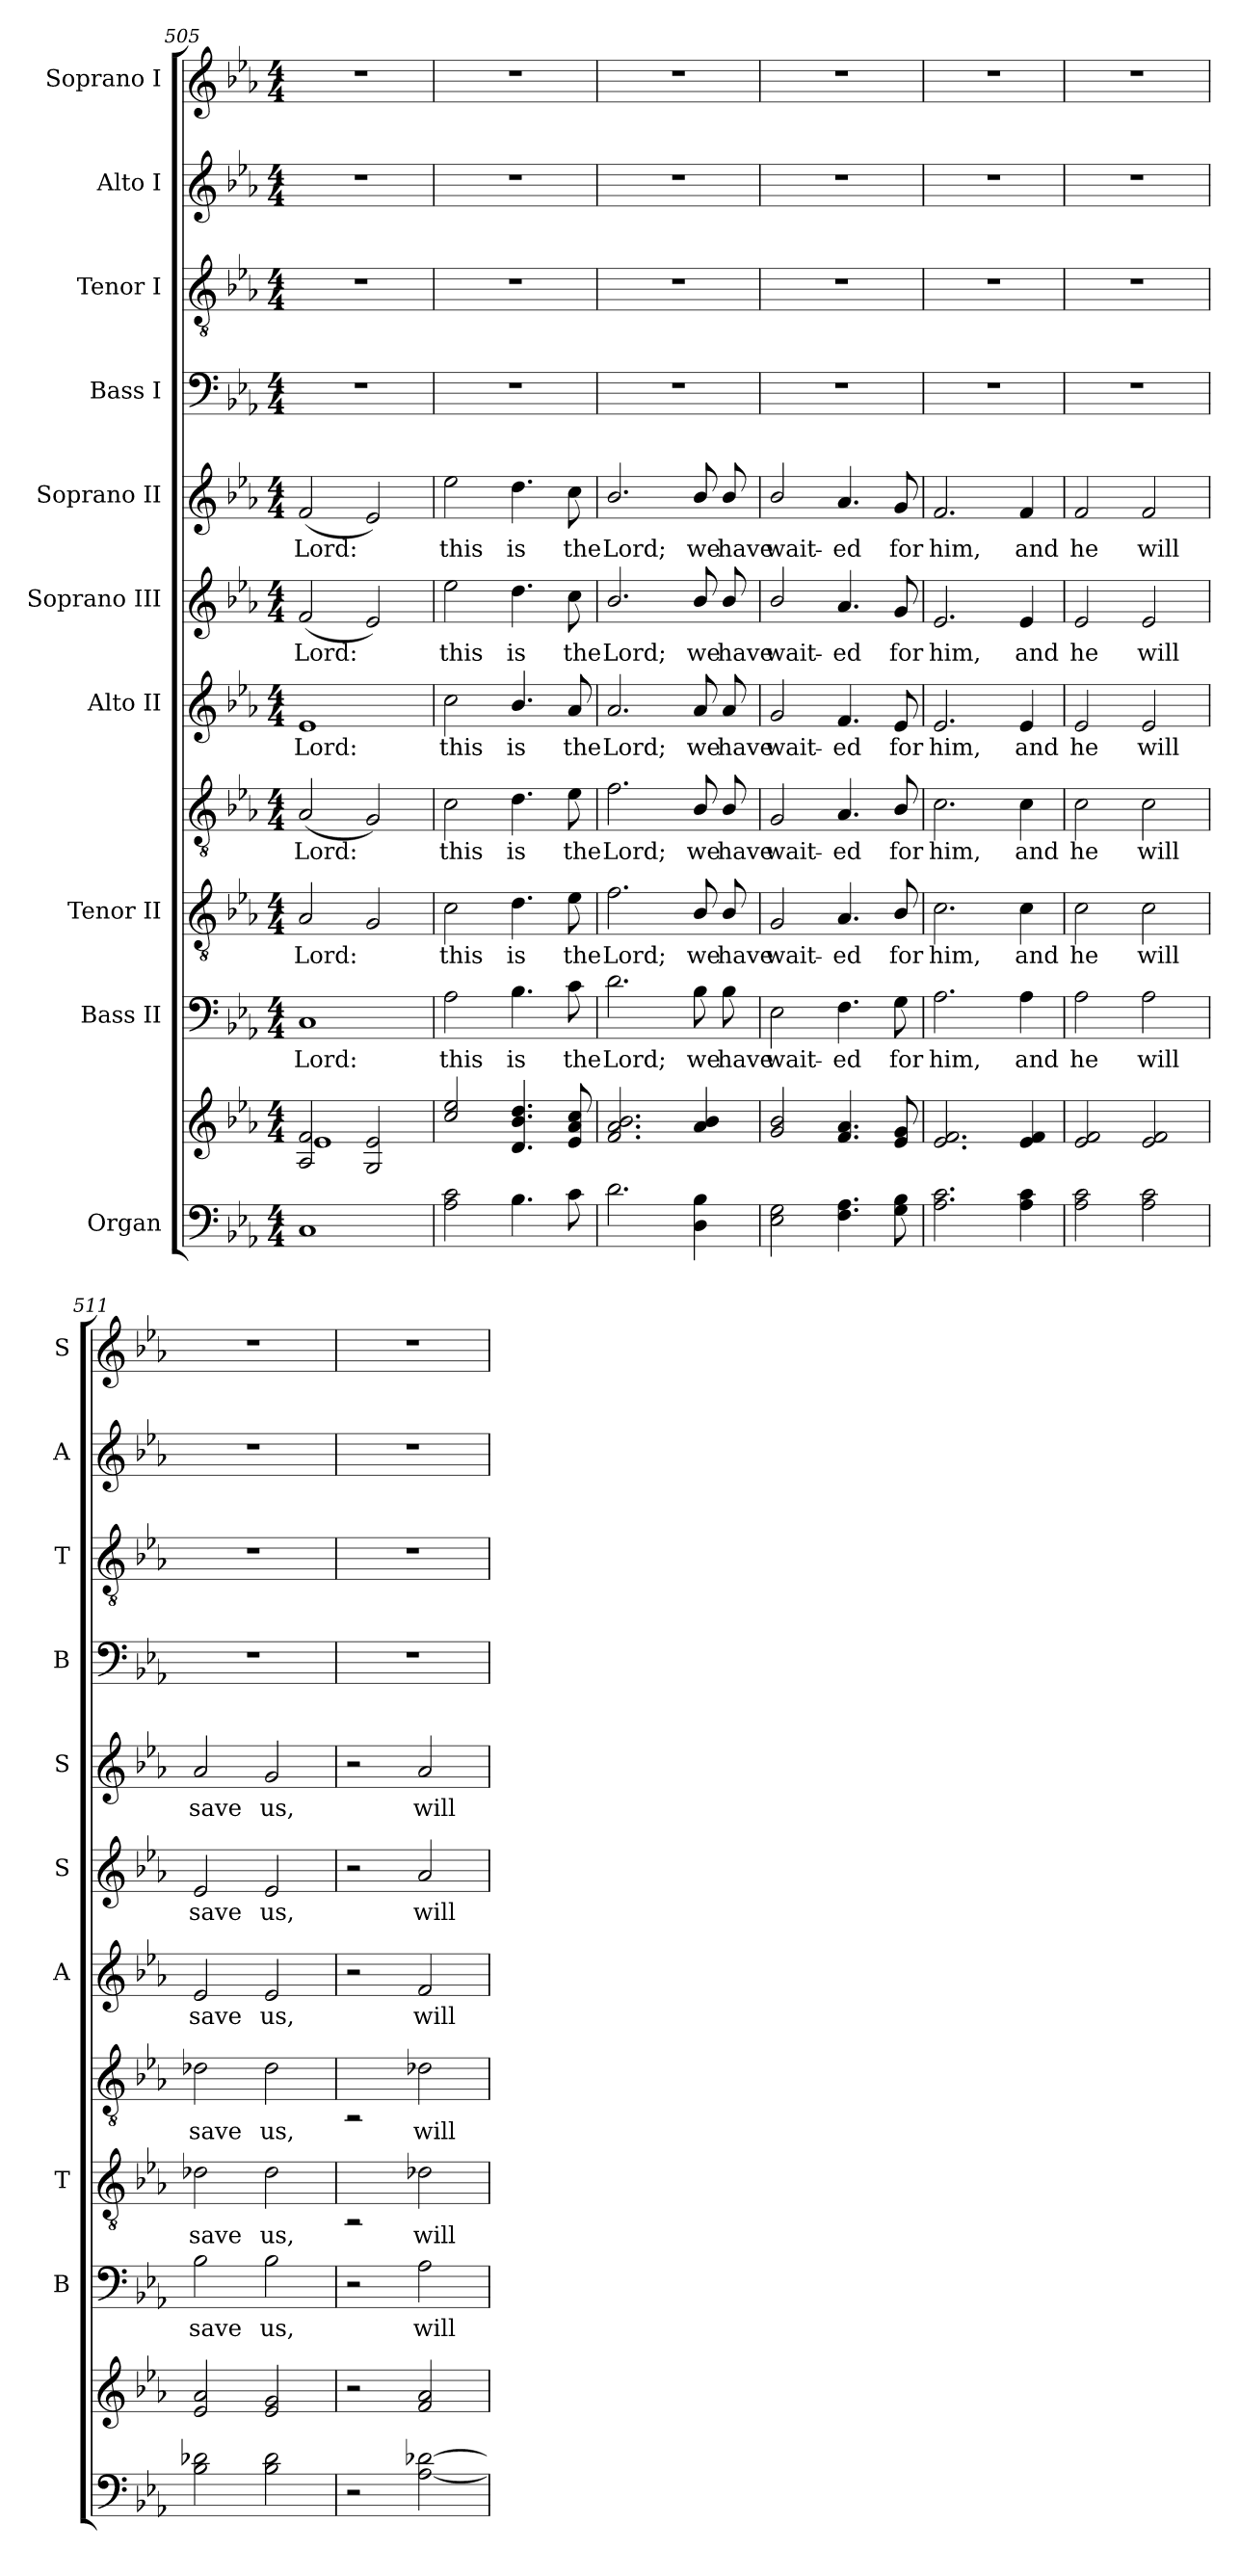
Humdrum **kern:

**kern	**kern	**kern	**text	**kern	**text	**kern	**text	**kern	**text	**kern	**text	**kern	**text	**kern	**kern	**kern	**kern
*part10	*part10	*part9	*part9	*part8	*part8	*part8	*part8	*part7	*part7	*part6	*part6	*part5	*part5	*part4	*part3	*part2	*part1
*staff12	*staff11	*staff10	*staff10	*staff9	*staff9	*staff8	*staff8	*staff7	*staff7	*staff6	*staff6	*staff5	*staff5	*staff4	*staff3	*staff2	*staff1
*I"Organ	*	*I"Bass II	*	*I"Tenor II	*	*	*	*I"Alto II	*	*I"Soprano III	*	*I"Soprano II	*	*I"Bass I	*I"Tenor I	*I"Alto I	*I"Soprano I
*	*	*I'B	*	*I'T	*	*	*	*I'A	*	*I'S	*	*I'S	*	*I'B	*I'T	*I'A	*I'S
*clefF4	*clefG2	*clefF4	*	*clefGv2	*	*clefGv2	*	*clefG2	*	*clefG2	*	*clefG2	*	*clefF4	*clefGv2	*clefG2	*clefG2
*k[b-e-a-]	*k[b-e-a-]	*k[b-e-a-]	*	*k[b-e-a-]	*	*k[b-e-a-]	*	*k[b-e-a-]	*	*k[b-e-a-]	*	*k[b-e-a-]	*	*k[b-e-a-]	*k[b-e-a-]	*k[b-e-a-]	*k[b-e-a-]
*E-:	*E-:	*E-:	*	*E-:	*	*E-:	*	*E-:	*	*E-:	*	*E-:	*	*E-:	*E-:	*E-:	*E-:
*M4/4	*M4/4	*M4/4	*	*M4/4	*	*M4/4	*	*M4/4	*	*M4/4	*	*M4/4	*	*M4/4	*M4/4	*M4/4	*M4/4
=505	=505	=505	=505	=505	=505	=505	=505	=505	=505	=505	=505	=505	=505	=505	=505	=505	=505
*	*^	*	*	*	*	*	*	*	*	*	*	*	*	*	*	*	*
!	!	!	!	!LO:LY:b	!	!LO:LY:b	!	!LO:LY:b	!	!LO:LY:b	!	!LO:LY:b	!	!LO:LY:b	!	!	!	!
1C	2A-/ 2f/	1e-\	1C	Lord:	2A-	Lord:	(<2A-	Lord:	1e-	Lord:	(<2f	Lord:	(<2f	Lord:	1r	1r	1r	1r
.	2G/ 2e-/	.	.	.	2G	.	2G)	.	.	.	2e-)	.	2e-)	.	.	.	.	.
=506	=506	=506	=506	=506	=506	=506	=506	=506	=506	=506	=506	=506	=506	=506	=506	=506	=506	=506
!	!	!	!	!LO:LY:b	!	!LO:LY:b	!	!LO:LY:b	!	!LO:LY:b	!	!LO:LY:b	!	!LO:LY:b	!	!	!	!
2A- 2c	2cc/ 2ee-/	1ryy	2A-	this	2c	this	2c	this	2cc	this	2ee-	this	2ee-	this	1r	1r	1r	1r
!	!	!	!	!LO:LY:b	!	!LO:LY:b	!	!LO:LY:b	!	!LO:LY:b	!	!LO:LY:b	!	!LO:LY:b	!	!	!	!
4.B-\	4.d/ 4.b-/ 4.dd/	.	4.B-	is	4.d	is	4.d	is	4.b-/	is	4.dd	is	4.dd	is	.	.	.	.
!	!	!	!	!LO:LY:b	!	!LO:LY:b	!	!LO:LY:b	!	!LO:LY:b	!	!LO:LY:b	!	!LO:LY:b	!	!	!	!
8c\	8e-/ 8a-/ 8cc/	.	8c	the	8e-	the	8e-	the	8a-	the	8cc	the	8cc	the	.	.	.	.
=507	=507	=507	=507	=507	=507	=507	=507	=507	=507	=507	=507	=507	=507	=507	=507	=507	=507	=507
!	!	!	!	!LO:LY:b	!	!LO:LY:b	!	!LO:LY:b	!	!LO:LY:b	!	!LO:LY:b	!	!LO:LY:b	!	!	!	!
2.d\	2.f/ 2.a-/ 2.b-/	1ryy	2.d	Lord;	2.f	Lord;	2.f	Lord;	2.a-	Lord;	2.b-/	Lord;	2.b-/	Lord;	1r	1r	1r	1r
!	!	!	!	!LO:LY:b	!	!LO:LY:b	!	!LO:LY:b	!	!LO:LY:b	!	!LO:LY:b	!	!LO:LY:b	!	!	!	!
4D 4B-	4a-/ 4b-/	.	8B-	we	8B-/	we	8B-/	we	8a-	we	8b-/	we	8b-/	we	.	.	.	.
!	!	!	!	!LO:LY:b	!	!LO:LY:b	!	!LO:LY:b	!	!LO:LY:b	!	!LO:LY:b	!	!LO:LY:b	!	!	!	!
.	.	.	8B-	have	8B-/	have	8B-/	have	8a-	have	8b-/	have	8b-/	have	.	.	.	.
=508	=508	=508	=508	=508	=508	=508	=508	=508	=508	=508	=508	=508	=508	=508	=508	=508	=508	=508
!	!	!	!	!LO:LY:b	!	!LO:LY:b	!	!LO:LY:b	!	!LO:LY:b	!	!LO:LY:b	!	!LO:LY:b	!	!	!	!
2E- 2G	2g/ 2b-/	1ryy	2E-	wait-	2G	wait-	2G	wait-	2g	wait-	2b-/	wait-	2b-/	wait-	1r	1r	1r	1r
!	!	!	!	!LO:LY:b	!	!LO:LY:b	!	!LO:LY:b	!	!LO:LY:b	!	!LO:LY:b	!	!LO:LY:b	!	!	!	!
4.F 4.A-	4.f/ 4.a-/	.	4.F	-ed	4.A-	-ed	4.A-	-ed	4.f	-ed	4.a-	-ed	4.a-	-ed	.	.	.	.
!	!	!	!	!LO:LY:b	!	!LO:LY:b	!	!LO:LY:b	!	!LO:LY:b	!	!LO:LY:b	!	!LO:LY:b	!	!	!	!
8G 8B-	8e-/ 8g/	.	8G	for	8B-/	for	8B-/	for	8e-	for	8g	for	8g	for	.	.	.	.
=509	=509	=509	=509	=509	=509	=509	=509	=509	=509	=509	=509	=509	=509	=509	=509	=509	=509	=509
!	!	!	!	!LO:LY:b	!	!LO:LY:b	!	!LO:LY:b	!	!LO:LY:b	!	!LO:LY:b	!	!LO:LY:b	!	!	!	!
2.A-\ 2.c\	2.e-/ 2.f/	1ryy	2.A-	him,	2.c	him,	2.c	him,	2.e-	him,	2.e-	him,	2.f	him,	1r	1r	1r	1r
!	!	!	!	!LO:LY:b	!	!LO:LY:b	!	!LO:LY:b	!	!LO:LY:b	!	!LO:LY:b	!	!LO:LY:b	!	!	!	!
4A-\ 4c\	4e-/ 4f/	.	4A-	and	4c	and	4c	and	4e-	and	4e-	and	4f	and	.	.	.	.
=510	=510	=510	=510	=510	=510	=510	=510	=510	=510	=510	=510	=510	=510	=510	=510	=510	=510	=510
!	!	!	!	!LO:LY:b	!	!LO:LY:b	!	!LO:LY:b	!	!LO:LY:b	!	!LO:LY:b	!	!LO:LY:b	!	!	!	!
2A- 2c	2e-/ 2f/	2ryy	2A-	he	2c	he	2c	he	2e-	he	2e-	he	2f	he	1r	1r	1r	1r
!	!	!	!	!LO:LY:b	!	!LO:LY:b	!	!LO:LY:b	!	!LO:LY:b	!	!LO:LY:b	!	!LO:LY:b	!	!	!	!
2A- 2c	2e-/ 2f/	2ryy	2A-	will	2c	will	2c	will	2e-	will	2e-	will	2f	will	.	.	.	.
=511	=511	=511	=511	=511	=511	=511	=511	=511	=511	=511	=511	=511	=511	=511	=511	=511	=511	=511
!	!	!	!	!LO:LY:b	!	!LO:LY:b	!	!LO:LY:b	!	!LO:LY:b	!	!LO:LY:b	!	!LO:LY:b	!	!	!	!
2B- 2d-X	2e-/ 2a-/	1ryy	2B-	save	2d-X	save	2d-X	save	2e-	save	2e-	save	2a-	save	1r	1r	1r	1r
!	!	!	!	!LO:LY:b	!	!LO:LY:b	!	!LO:LY:b	!	!LO:LY:b	!	!LO:LY:b	!	!LO:LY:b	!	!	!	!
2B- 2d-	2e-/ 2g/	.	2B-	us,	2d-	us,	2d-	us,	2e-	us,	2e-	us,	2g	us,	.	.	.	.
=512	=512	=512	=512	=512	=512	=512	=512	=512	=512	=512	=512	=512	=512	=512	=512	=512	=512	=512
2r	2r	2ryy	2r	.	2rBB	.	2rBB	.	2r	.	2r	.	2r	.	1r	1r	1r	1r
!	!	!	!	!LO:LY:b	!	!LO:LY:b	!	!LO:LY:b	!	!LO:LY:b	!	!LO:LY:b	!	!LO:LY:b	!	!	!	!
[2A- [2d-X	2f/ 2a-/	2ryy	2A-	will	2d-X	will	2d-X	will	2f	will	2a-	will	2a-	will	.	.	.	.
*	*v	*v	*	*	*	*	*	*	*	*	*	*	*	*	*	*	*	*
=	=	=	=	=	=	=	=	=	=	=	=	=	=	=	=	=	=
*-	*-	*-	*-	*-	*-	*-	*-	*-	*-	*-	*-	*-	*-	*-	*-	*-	*-
